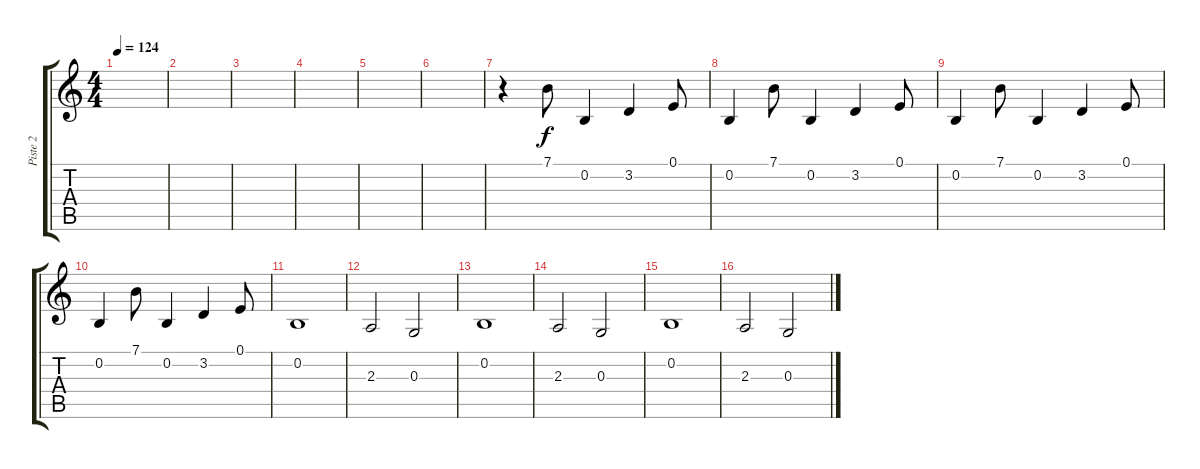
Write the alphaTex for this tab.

\track ("Piste 2" "Piste 2") {instrument tremolostrings}
\staff {score tabs}
\tuning (E4 B3 G3 D3 A2 E2) {hide}
\ts (4 4)
\tempo 124
\clef g2
\ks c
|
|
|
|
|
|
r.4 7.1.8 0.2.4 3.2.4 0.1.8 |
0.2.4 7.1.8 0.2.4 3.2.4 0.1.8 |
0.2.4 7.1.8 0.2.4 3.2.4 0.1.8 |
0.2.4 7.1.8 0.2.4 3.2.4 0.1.8 |
0.2.1 |
2.3.2 0.3.2 |
0.2.1 |
2.3.2 0.3.2 |
0.2.1 |
2.3.2 0.3.2
